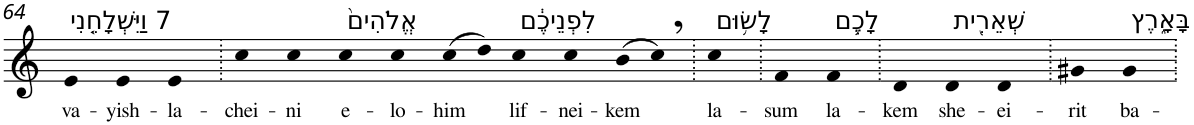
**kern	**text
*part1	*part1
*staff1	*staff1
*I"Piano	*
*I'Pno	*
!!LO:PB:g=z
*clefG2	*
*k[]	*
=64	=64
!LO:TX:a:t=7 וַיִּשְׁלָחֵ֤נִי	!
!	!LO:LY:b
4e	va-
!	!LO:LY:b
4e	-yish-
!	!LO:LY:b
4e	-la-
=65.	=65.
!	!LO:LY:b
4cc	-chei-
!	!LO:LY:b
4cc	-ni
!LO:TX:a:t=אֱלֹהִים֙	!
!	!LO:LY:b
4cc	e-
!	!LO:LY:b
4cc	-lo-
!	!LO:LY:b
(>8cc	-him
8dd)	.
!LO:TX:a:t=לִפְנֵיכֶ֔ם	!
!	!LO:LY:b
4cc	lif-
!	!LO:LY:b
4cc	-nei-
!	!LO:LY:b
(>8b	-kem
8cc,)	.
=66.	=66.
!LO:TX:a:t=לָשׂ֥וּם	!
!	!LO:LY:b
4cc	la-
=67.	=67.
!	!LO:LY:b
4f	-sum
!LO:TX:a:t=לָכֶ֛ם	!
!	!LO:LY:b
4f	la-
=68.	=68.
!	!LO:LY:b
4d	-kem
!LO:TX:a:t=שְׁאֵרִ֖ית	!
!	!LO:LY:b
4d	she-
!	!LO:LY:b
4d	-ei-
=69.	=69.
!	!LO:LY:b
4g#X	-rit
!LO:TX:a:t=בָּאָ֑רֶץ	!
!	!LO:LY:b
4g#	ba-
=.	=.
*-	*-
